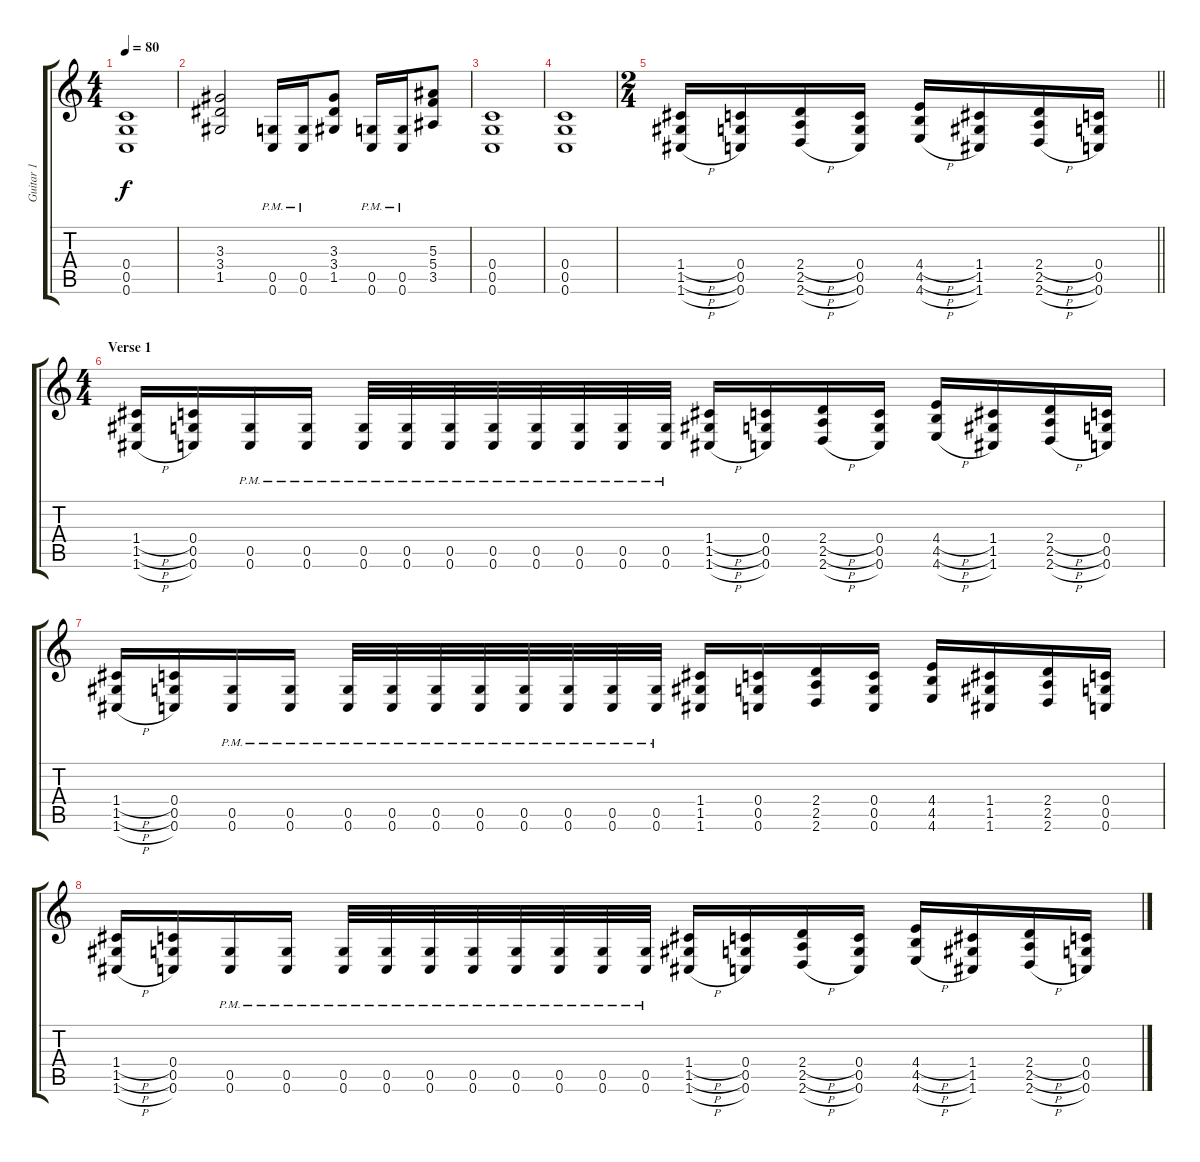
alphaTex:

\track ("Guitar 1" "Guitar 1") {instrument distortionguitar}
\staff {score tabs}
\tuning (D4 A3 F3 C3 G2 C2) {hide}
\ts (4 4)
\tempo 80
\clef g2
\ks c
(0.4 0.5 0.6).1{dy f} |
(3.3 3.4 1.5).2 (0.5{pm} 0.6{pm}).16 (0.5{pm} 0.6{pm}).16 (3.3 3.4 1.5).8 (0.5{pm} 0.6{pm}).16 (0.5{pm} 0.6{pm}).16 (5.3 5.4 3.5).8 |
(0.4 0.5 0.6).1 |
(0.4 0.5 0.6).1 |
\ts (2 4)
\barLineRight lightlight
(1.4{h} 1.5{h} 1.6{h}).16 (0.4 0.5 0.6).16 (2.4{h} 2.5{h} 2.6{h}).16 (0.4 0.5 0.6).16 (4.4{h} 4.5{h} 4.6{h}).16 (1.4 1.5 1.6).16 (2.4{h} 2.5{h} 2.6{h}).16 (0.4 0.5 0.6).16 |
\ts (4 4)
\section ("" "Verse 1")
(1.4{h} 1.5{h} 1.6{h}).16 (0.4 0.5 0.6).16 (0.5{pm} 0.6{pm}).16 (0.5{pm} 0.6{pm}).16 (0.5{pm} 0.6{pm}).32 (0.5{pm} 0.6{pm}).32 (0.5{pm} 0.6{pm}).32 (0.5{pm} 0.6).32 (0.5{pm} 0.6).32 (0.5{pm} 0.6).32 (0.5{pm} 0.6).32 (0.5{pm} 0.6{pm}).32 (1.4{h} 1.5{h} 1.6{h}).16 (0.4 0.5 0.6).16 (2.4{h} 2.5{h} 2.6{h}).16 (0.4 0.5 0.6).16 (4.4{h} 4.5{h} 4.6{h}).16 (1.4 1.5 1.6).16 (2.4{h} 2.5{h} 2.6{h}).16 (0.4 0.5 0.6).16 |
(1.4{h} 1.5{h} 1.6{h}).16 (0.4 0.5 0.6).16 (0.5{pm} 0.6{pm}).16 (0.5{pm} 0.6{pm}).16 (0.5{pm} 0.6{pm}).32 (0.5 0.6{pm}).32 (0.5 0.6{pm}).32 (0.5 0.6{pm}).32 (0.5{pm} 0.6).32 (0.5 0.6{pm}).32 (0.5{pm} 0.6{pm}).32 (0.5{pm} 0.6{pm}).32 (1.4 1.5 1.6).16 (0.4 0.5 0.6).16 (2.4 2.5 2.6).16 (0.4 0.5 0.6).16 (4.4 4.5 4.6).16 (1.4 1.5 1.6).16 (2.4 2.5 2.6).16 (0.4 0.5 0.6).16 |
(1.4{h} 1.5{h} 1.6{h}).16 (0.4 0.5 0.6).16 (0.5{pm} 0.6{pm}).16 (0.5{pm} 0.6{pm}).16 (0.5 0.6{pm}).32 (0.5 0.6{pm}).32 (0.5 0.6{pm}).32 (0.5 0.6{pm}).32 (0.5{pm} 0.6{pm}).32 (0.5{pm} 0.6{pm}).32 (0.5{pm} 0.6{pm}).32 (0.5{pm} 0.6{pm}).32 (1.4{h} 1.5{h} 1.6{h}).16 (0.4 0.5 0.6).16 (2.4{h} 2.5{h} 2.6{h}).16 (0.4 0.5 0.6).16 (4.4{h} 4.5{h} 4.6{h}).16 (1.4 1.5 1.6).16 (2.4{h} 2.5{h} 2.6{h}).16 (0.4 0.5 0.6).16
